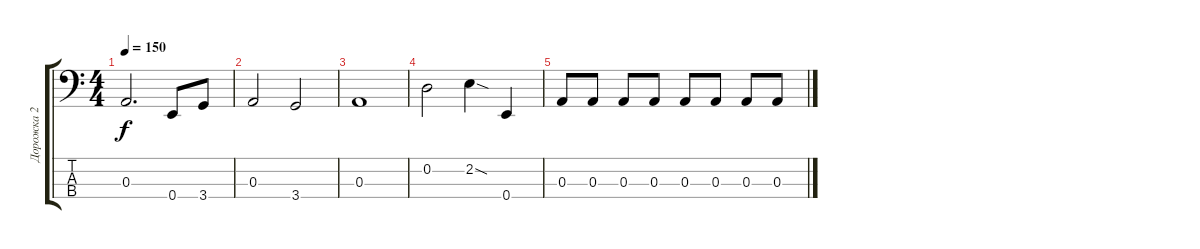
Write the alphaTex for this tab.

\track ("Дорожка 2" "Дорожка 2") {instrument electricbassfinger}
\staff {score tabs}
\tuning (G2 D2 A1 E1) {hide}
\ts (4 4)
\tempo 150
\clef f4
\ks c
0.3.2{d dy f} 0.4.8 3.4.8 |
0.3.2 3.4.2 |
0.3.1 |
0.2.2 2.2{sod}.4 0.4.4 |
0.3.8 0.3.8 0.3.8 0.3.8 0.3.8 0.3.8 0.3.8 0.3.8
